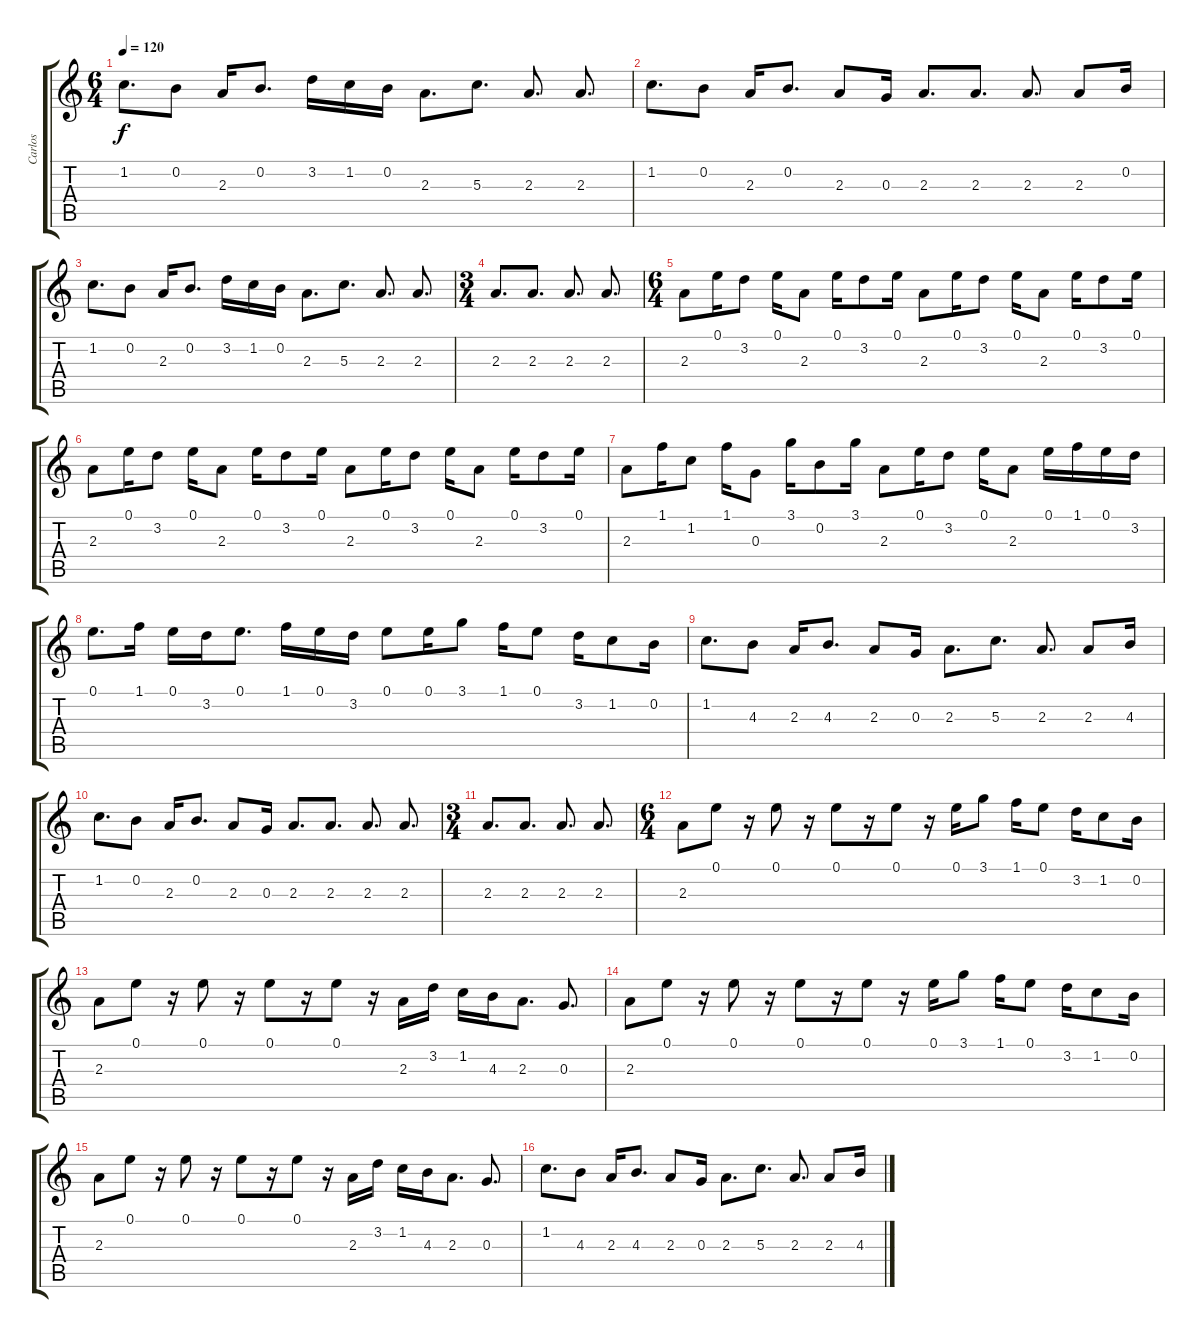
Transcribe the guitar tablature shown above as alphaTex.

\track ("Carlos" "Carlos") {instrument acousticguitarsteel}
\staff {score tabs}
\tuning (E4 B3 G3 D3 A2 E2) {hide}
\ts (6 4)
\tempo 120
\clef g2
\ks c
1.2.8{d dy f} 0.2.8 2.3.16 0.2.8{d} 3.2.16 1.2.16 0.2.16 2.3.8{d} 5.3.8{d} 2.3.8{d} 2.3.8{d} |
1.2.8{d} 0.2.8 2.3.16 0.2.8{d} 2.3.8 0.3.16 2.3.8{d} 2.3.8{d} 2.3.8{d} 2.3.8 0.2.16 |
1.2.8{d} 0.2.8 2.3.16 0.2.8{d} 3.2.16 1.2.16 0.2.16 2.3.8{d} 5.3.8{d} 2.3.8{d} 2.3.8{d} |
\ts (3 4)
2.3.8{d} 2.3.8{d} 2.3.8{d} 2.3.8{d} |
\ts (6 4)
2.3.8 0.1.16 3.2.8 0.1.16 2.3.8 0.1.16 3.2.8 0.1.16 2.3.8 0.1.16 3.2.8 0.1.16 2.3.8 0.1.16 3.2.8 0.1.16 |
2.3.8 0.1.16 3.2.8 0.1.16 2.3.8 0.1.16 3.2.8 0.1.16 2.3.8 0.1.16 3.2.8 0.1.16 2.3.8 0.1.16 3.2.8 0.1.16 |
2.3.8 1.1.16 1.2.8 1.1.16 0.3.8 3.1.16 0.2.8 3.1.16 2.3.8 0.1.16 3.2.8 0.1.16 2.3.8 0.1.16 1.1.16 0.1.16 3.2.16 |
0.1.8{d} 1.1.16 0.1.16 3.2.16 0.1.8{d} 1.1.16 0.1.16 3.2.16 0.1.8 0.1.16 3.1.8 1.1.16 0.1.8 3.2.16 1.2.8 0.2.16 |
1.2.8{d} 4.3.8 2.3.16 4.3.8{d} 2.3.8 0.3.16 2.3.8{d} 5.3.8{d} 2.3.8{d} 2.3.8 4.3.16 |
1.2.8{d} 0.2.8 2.3.16 0.2.8{d} 2.3.8 0.3.16 2.3.8{d} 2.3.8{d} 2.3.8{d} 2.3.8{d} |
\ts (3 4)
2.3.8{d} 2.3.8{d} 2.3.8{d} 2.3.8{d} |
\ts (6 4)
2.3.8 0.1.8 r.16 0.1.8 r.16 0.1.8 r.16 0.1.8 r.16 0.1.16 3.1.8 1.1.16 0.1.8 3.2.16 1.2.8 0.2.16 |
2.3.8 0.1.8 r.16 0.1.8 r.16 0.1.8 r.16 0.1.8 r.16 2.3.16 3.2.16 1.2.16 4.3.16 2.3.8{d} 0.3.8{d} |
2.3.8 0.1.8 r.16 0.1.8 r.16 0.1.8 r.16 0.1.8 r.16 0.1.16 3.1.8 1.1.16 0.1.8 3.2.16 1.2.8 0.2.16 |
2.3.8 0.1.8 r.16 0.1.8 r.16 0.1.8 r.16 0.1.8 r.16 2.3.16 3.2.16 1.2.16 4.3.16 2.3.8{d} 0.3.8{d} |
1.2.8{d} 4.3.8 2.3.16 4.3.8{d} 2.3.8 0.3.16 2.3.8{d} 5.3.8{d} 2.3.8{d} 2.3.8 4.3.16
